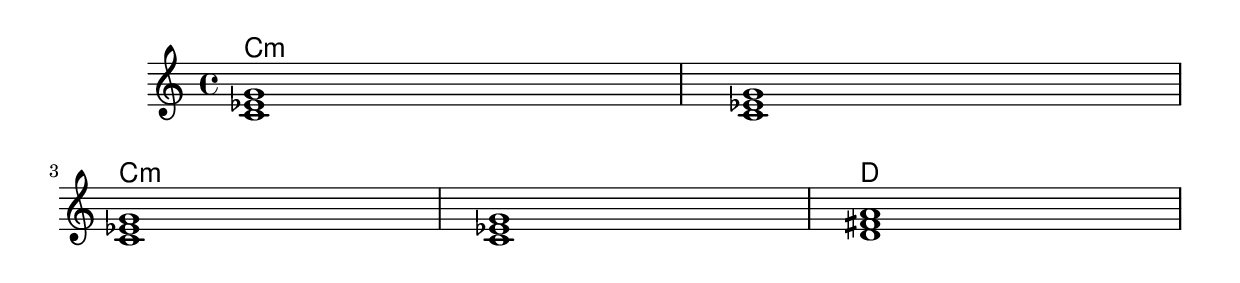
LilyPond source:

%% Do not edit this file; it is automatically
%% generated from LSR http://lsr.dsi.unimi.it
%% This file is in the public domain.
\version "2.13.4"

\header {
  lsrtags = "chords"

%% Translation of GIT committish: b2d4318d6c53df8469dfa4da09b27c15a374d0ca
  texidoces = "
Se pueden imprimir los acordes exclusivamente al comienzo de las
líneas y cuando cambia el acorde.

"
  doctitlees = "Imprimir los acordes cuando se produce un cambio"

%% Translation of GIT committish: d96023d8792c8af202c7cb8508010c0d3648899d
  texidocde = "
Akkordsymbole können so eingestellt werden, dass sie nur zu Beginn der Zeile
und bei Akkordwechseln angezeigt werden.

"
  doctitlede = "Akkordsymbole bei Wechsel anzeigen"

  texidoc = "
Chord names can be displayed only at the start of lines and when the
chord changes.

"
  doctitle = "Showing chords at changes"
} % begin verbatim

harmonies = \chordmode {
  c1:m c:m \break c:m c:m d
}
<<
  \new ChordNames {
    \set chordChanges = ##t
    \harmonies
  }
  \new Staff {
    \relative c' { \harmonies }
  }
>>

